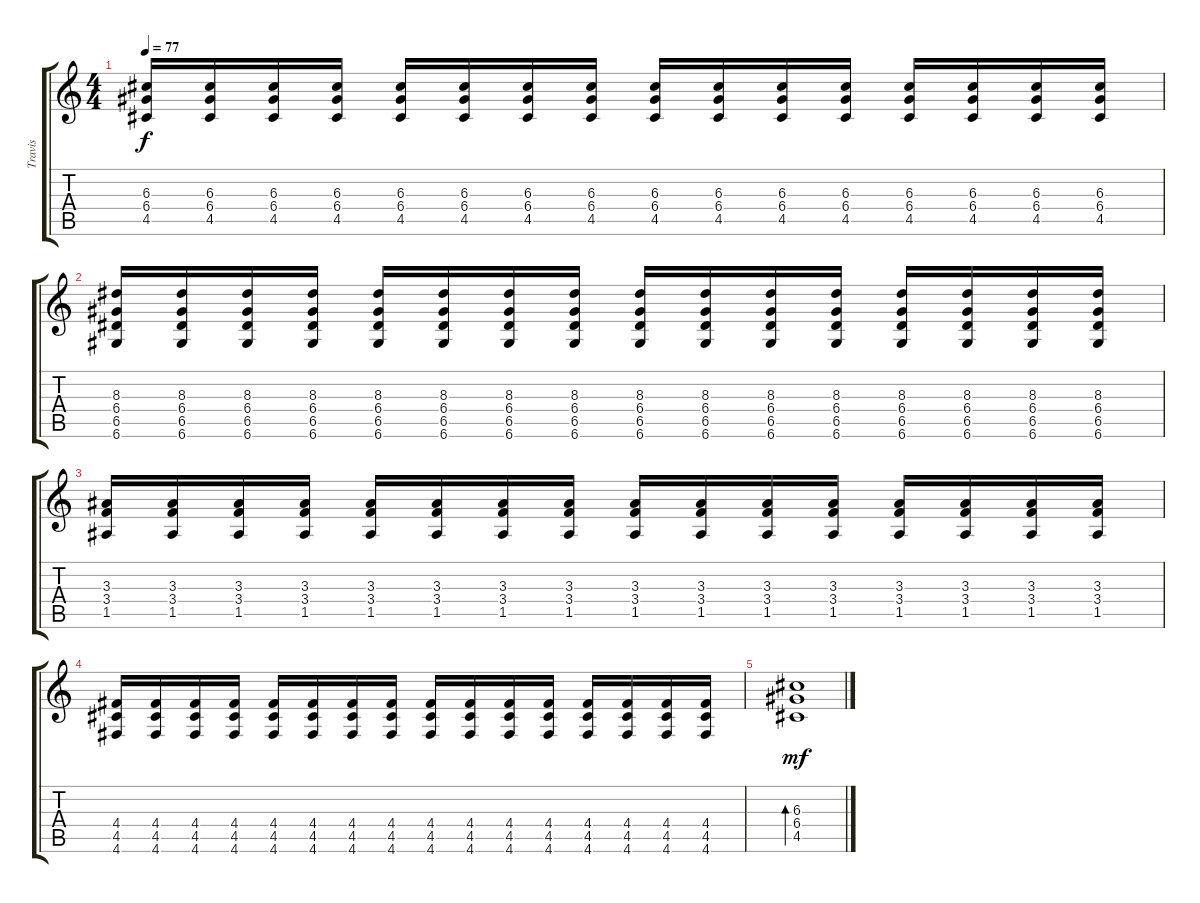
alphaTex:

\track ("Travis" "Travis") {instrument acousticguitarsteel}
\staff {score tabs}
\tuning (E4 B3 G3 D3 A2 D2) {hide}
\ts (4 4)
\tempo 77
\clef g2
\ks c
(6.3 6.4 4.5).16{dy f} (6.3 6.4 4.5).16 (6.3 6.4 4.5).16 (6.3 6.4 4.5).16 (6.3 6.4 4.5).16 (6.3 6.4 4.5).16 (6.3 6.4 4.5).16 (6.3 6.4 4.5).16 (6.3 6.4 4.5).16 (6.3 6.4 4.5).16 (6.3 6.4 4.5).16 (6.3 6.4 4.5).16 (6.3 6.4 4.5).16 (6.3 6.4 4.5).16 (6.3 6.4 4.5).16 (6.3 6.4 4.5).16 |
(8.3 6.4 6.5 6.6).16 (8.3 6.4 6.5 6.6).16 (8.3 6.4 6.5 6.6).16 (8.3 6.4 6.5 6.6).16 (8.3 6.4 6.5 6.6).16 (8.3 6.4 6.5 6.6).16 (8.3 6.4 6.5 6.6).16 (8.3 6.4 6.5 6.6).16 (8.3 6.4 6.5 6.6).16 (8.3 6.4 6.5 6.6).16 (8.3 6.4 6.5 6.6).16 (8.3 6.4 6.5 6.6).16 (8.3 6.4 6.5 6.6).16 (8.3 6.4 6.5 6.6).16 (8.3 6.4 6.5 6.6).16 (8.3 6.4 6.5 6.6).16 |
(3.3 3.4 1.5).16 (3.3 3.4 1.5).16 (3.3 3.4 1.5).16 (3.3 3.4 1.5).16 (3.3 3.4 1.5).16 (3.3 3.4 1.5).16 (3.3 3.4 1.5).16 (3.3 3.4 1.5).16 (3.3 3.4 1.5).16 (3.3 3.4 1.5).16 (3.3 3.4 1.5).16 (3.3 3.4 1.5).16 (3.3 3.4 1.5).16 (3.3 3.4 1.5).16 (3.3 3.4 1.5).16 (3.3 3.4 1.5).16 |
(4.4 4.5 4.6).16 (4.4 4.5 4.6).16 (4.4 4.5 4.6).16 (4.4 4.5 4.6).16 (4.4 4.5 4.6).16 (4.4 4.5 4.6).16 (4.4 4.5 4.6).16 (4.4 4.5 4.6).16 (4.4 4.5 4.6).16 (4.4 4.5 4.6).16 (4.4 4.5 4.6).16 (4.4 4.5 4.6).16 (4.4 4.5 4.6).16 (4.4 4.5 4.6).16 (4.4 4.5 4.6).16 (4.4 4.5 4.6).16 |
(6.3 6.4 4.5).1{bd 240 dy mf}
